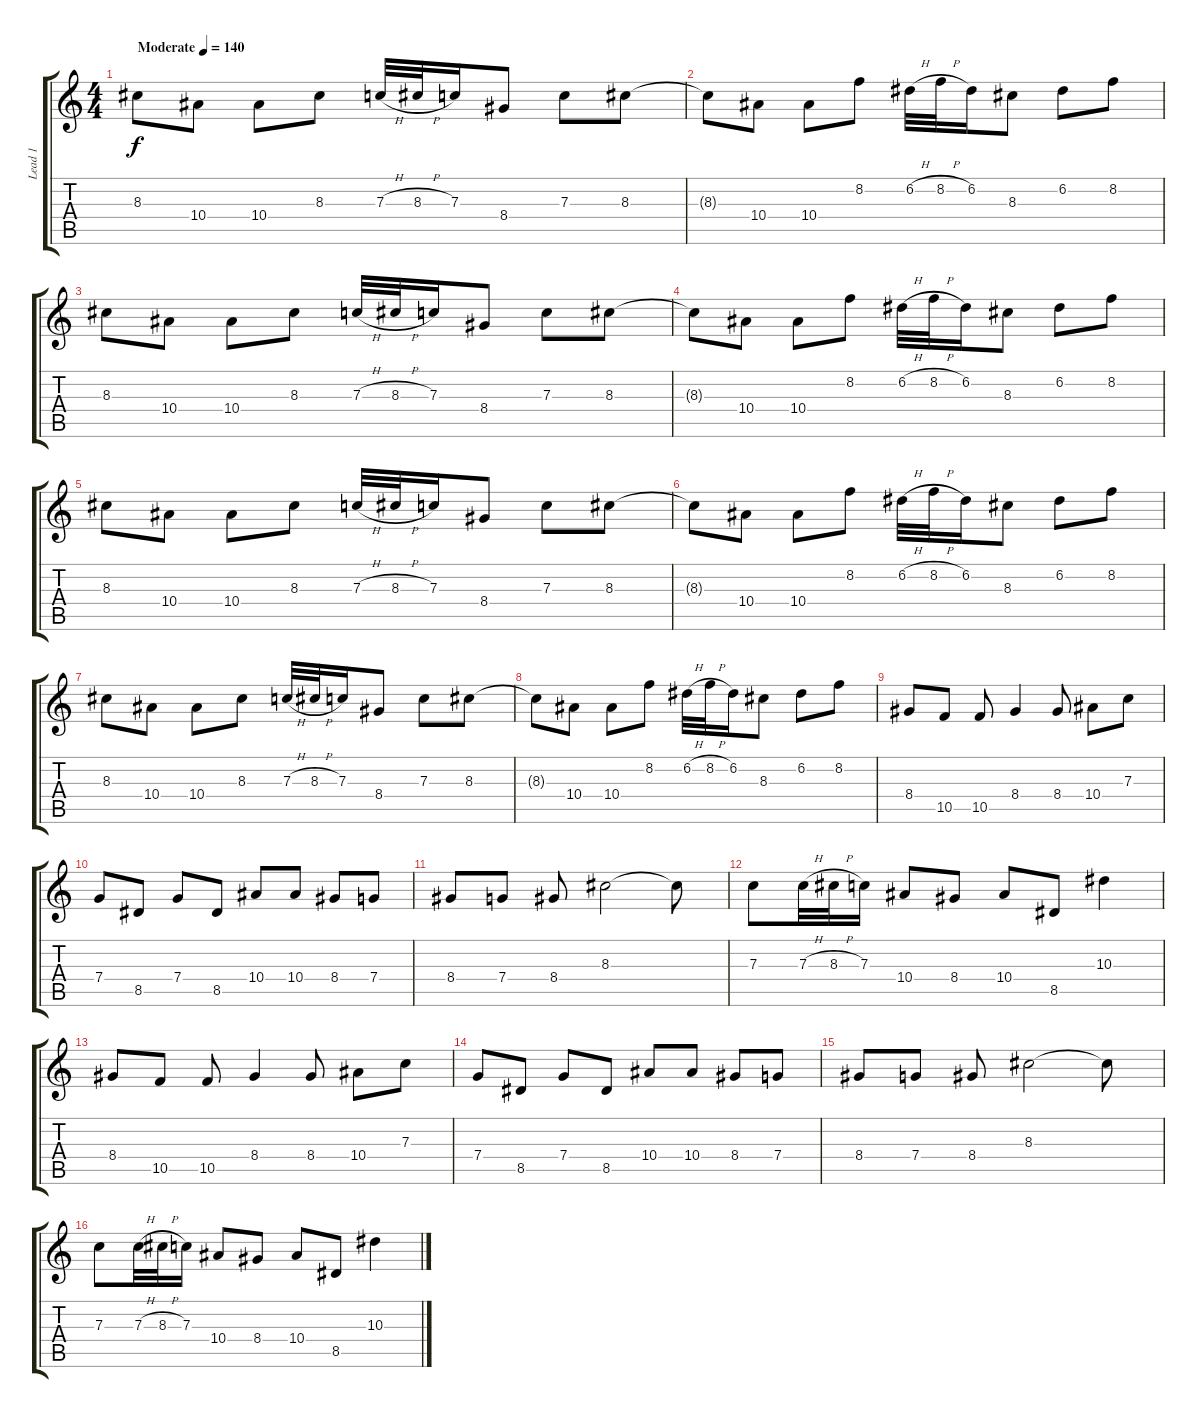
\track ("Lead 1" "Lead 1") {instrument acousticguitarsteel}
\staff {score tabs}
\tuning (D4 A3 F3 C3 G2 D2) {hide}
\ts (4 4)
\tempo (140 "Moderate")
\clef g2
\ks c
8.3.8{dy f instrument acousticguitarsteel} 10.4.8 10.4.8 8.3.8 7.3{h}.32 8.3{h}.32 7.3.16 8.4.8 7.3.8 8.3.8 |
8.3{t}.8 10.4.8 10.4.8 8.2.8 6.2{h}.32 8.2{h}.32 6.2.16 8.3.8 6.2.8 8.2.8 |
8.3.8 10.4.8 10.4.8 8.3.8 7.3{h}.32 8.3{h}.32 7.3.16 8.4.8 7.3.8 8.3.8 |
8.3{t}.8 10.4.8 10.4.8 8.2.8 6.2{h}.32 8.2{h}.32 6.2.16 8.3.8 6.2.8 8.2.8 |
8.3.8 10.4.8 10.4.8 8.3.8 7.3{h}.32 8.3{h}.32 7.3.16 8.4.8 7.3.8 8.3.8 |
8.3{t}.8 10.4.8 10.4.8 8.2.8 6.2{h}.32 8.2{h}.32 6.2.16 8.3.8 6.2.8 8.2.8 |
8.3.8 10.4.8 10.4.8 8.3.8 7.3{h}.32 8.3{h}.32 7.3.16 8.4.8 7.3.8 8.3.8 |
8.3{t}.8 10.4.8 10.4.8 8.2.8 6.2{h}.32 8.2{h}.32 6.2.16 8.3.8 6.2.8 8.2.8 |
8.4.8 10.5.8 10.5.8 8.4.4 8.4.8 10.4.8 7.3.8 |
7.4.8 8.5.8 7.4.8 8.5.8 10.4.8 10.4.8 8.4.8 7.4.8 |
8.4.8 7.4.8 8.4.8 8.3.2 8.3{t}.8 |
7.3.8 7.3{h}.32 8.3{h}.32 7.3.16 10.4.8 8.4.8 10.4.8 8.5.8 10.3.4 |
8.4.8 10.5.8 10.5.8 8.4.4 8.4.8 10.4.8 7.3.8 |
7.4.8 8.5.8 7.4.8 8.5.8 10.4.8 10.4.8 8.4.8 7.4.8 |
8.4.8 7.4.8 8.4.8 8.3.2 8.3{t}.8 |
7.3.8 7.3{h}.32 8.3{h}.32 7.3.16 10.4.8 8.4.8 10.4.8 8.5.8 10.3.4
